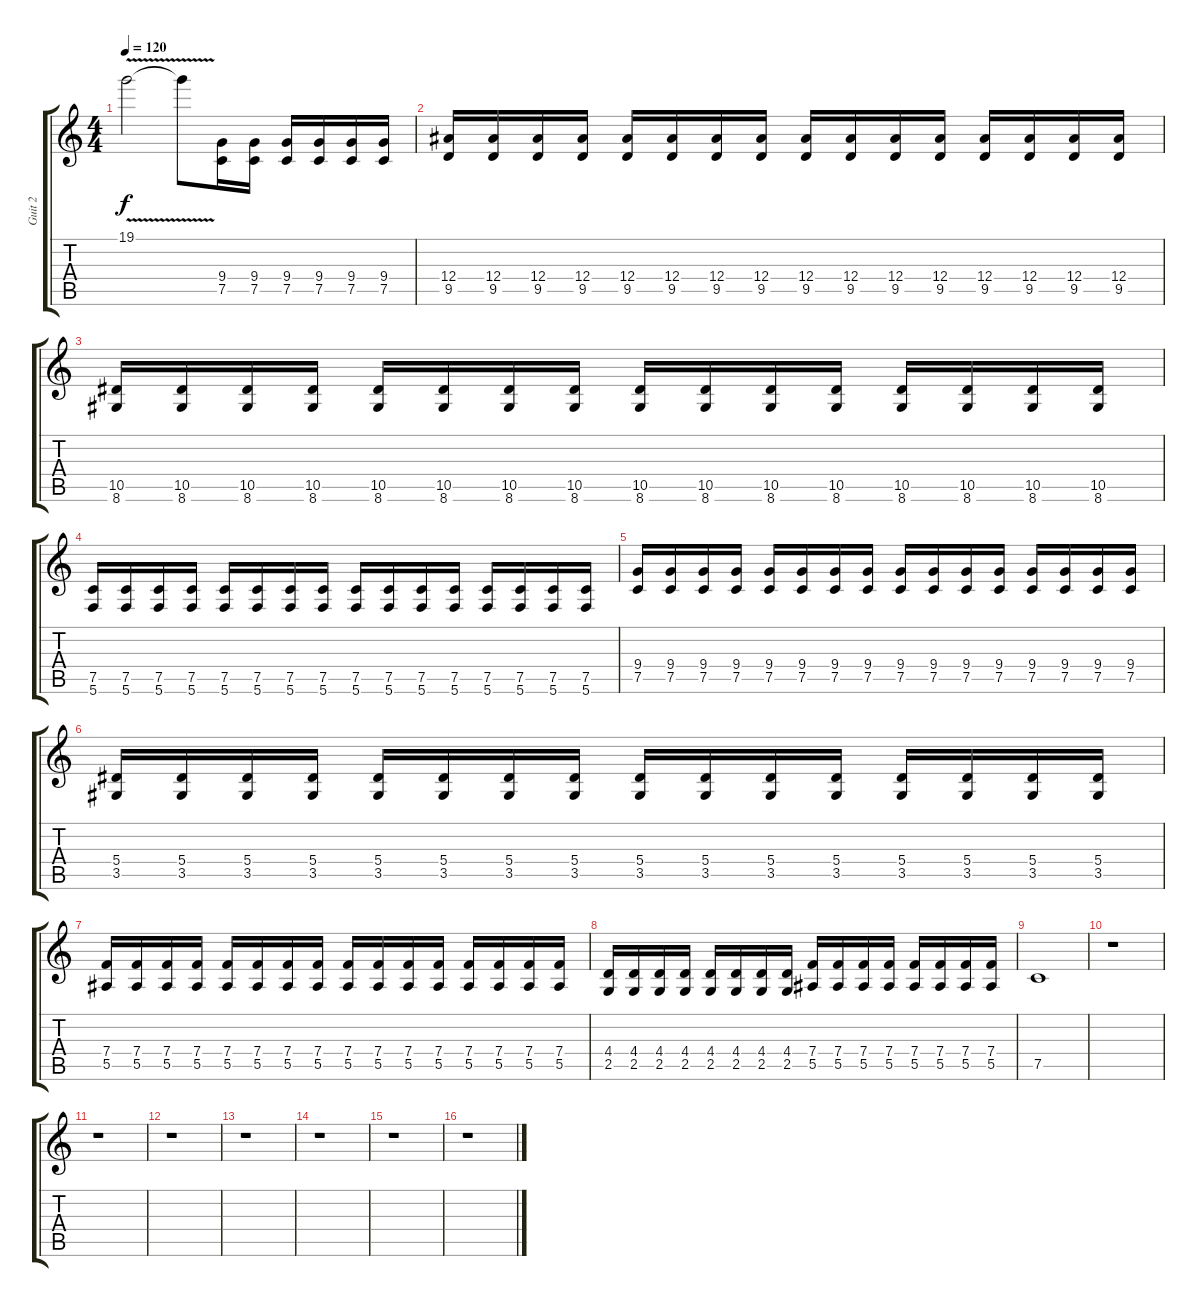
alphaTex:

\track ("Guit 2" "Guit 2") {instrument distortionguitar}
\staff {score tabs}
\tuning (C4 G3 Eb3 Bb2 F2 C2) {hide}
\ts (4 4)
\tempo 120
\clef g2
\ks c
19.1{v}.2{dy f} 19.1{t}.8 (9.4 7.5).16 (9.4 7.5).16 (9.4 7.5).16 (9.4 7.5).16 (9.4 7.5).16 (9.4 7.5).16 |
(12.4 9.5).16 (12.4 9.5).16 (12.4 9.5).16 (12.4 9.5).16 (12.4 9.5).16 (12.4 9.5).16 (12.4 9.5).16 (12.4 9.5).16 (12.4 9.5).16 (12.4 9.5).16 (12.4 9.5).16 (12.4 9.5).16 (12.4 9.5).16 (12.4 9.5).16 (12.4 9.5).16 (12.4 9.5).16 |
(10.5 8.6).16 (10.5 8.6).16 (10.5 8.6).16 (10.5 8.6).16 (10.5 8.6).16 (10.5 8.6).16 (10.5 8.6).16 (10.5 8.6).16 (10.5 8.6).16 (10.5 8.6).16 (10.5 8.6).16 (10.5 8.6).16 (10.5 8.6).16 (10.5 8.6).16 (10.5 8.6).16 (10.5 8.6).16 |
(7.5 5.6).16 (7.5 5.6).16 (7.5 5.6).16 (7.5 5.6).16 (7.5 5.6).16 (7.5 5.6).16 (7.5 5.6).16 (7.5 5.6).16 (7.5 5.6).16 (7.5 5.6).16 (7.5 5.6).16 (7.5 5.6).16 (7.5 5.6).16 (7.5 5.6).16 (7.5 5.6).16 (7.5 5.6).16 |
(9.4 7.5).16 (9.4 7.5).16 (9.4 7.5).16 (9.4 7.5).16 (9.4 7.5).16 (9.4 7.5).16 (9.4 7.5).16 (9.4 7.5).16 (9.4 7.5).16 (9.4 7.5).16 (9.4 7.5).16 (9.4 7.5).16 (9.4 7.5).16 (9.4 7.5).16 (9.4 7.5).16 (9.4 7.5).16 |
(5.4 3.5).16 (5.4 3.5).16 (5.4 3.5).16 (5.4 3.5).16 (5.4 3.5).16 (5.4 3.5).16 (5.4 3.5).16 (5.4 3.5).16 (5.4 3.5).16 (5.4 3.5).16 (5.4 3.5).16 (5.4 3.5).16 (5.4 3.5).16 (5.4 3.5).16 (5.4 3.5).16 (5.4 3.5).16 |
(7.4 5.5).16 (7.4 5.5).16 (7.4 5.5).16 (7.4 5.5).16 (7.4 5.5).16 (7.4 5.5).16 (7.4 5.5).16 (7.4 5.5).16 (7.4 5.5).16 (7.4 5.5).16 (7.4 5.5).16 (7.4 5.5).16 (7.4 5.5).16 (7.4 5.5).16 (7.4 5.5).16 (7.4 5.5).16 |
(4.4 2.5).16 (4.4 2.5).16 (4.4 2.5).16 (4.4 2.5).16 (4.4 2.5).16 (4.4 2.5).16 (4.4 2.5).16 (4.4 2.5).16 (7.4 5.5).16 (7.4 5.5).16 (7.4 5.5).16 (7.4 5.5).16 (7.4 5.5).16 (7.4 5.5).16 (7.4 5.5).16 (7.4 5.5).16 |
7.5.1 |
r.1 |
r.1 |
r.1 |
r.1 |
r.1 |
r.1 |
r.1
